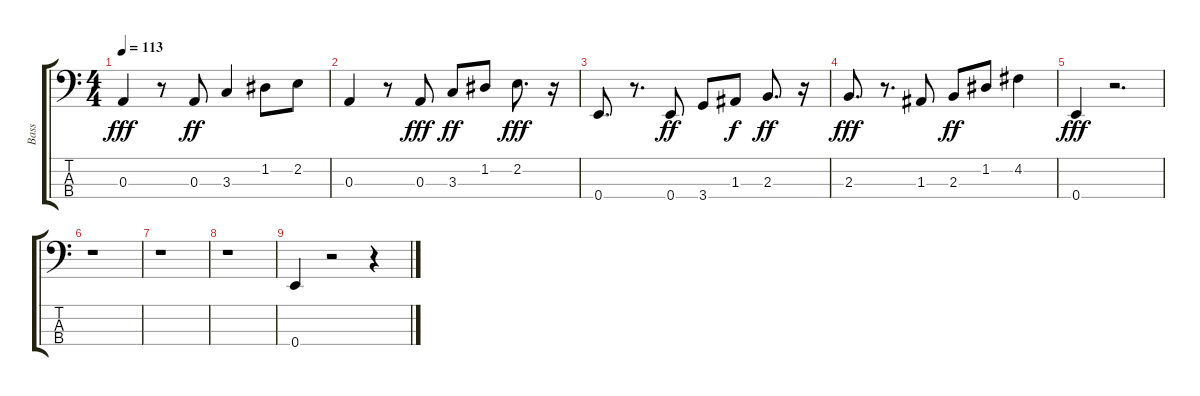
\track ("Bass" "Bass") {instrument electricbassfinger}
\staff {score tabs}
\tuning (G2 D2 A1 E1) {hide}
\ts (4 4)
\tempo 113
\clef f4
\ks c
0.3.4{dy fff} r.8 0.3.8{dy ff} 3.3.4 1.2.8 2.2.8 |
0.3.4 r.8 0.3.8{dy fff} 3.3.8{dy ff} 1.2.8 2.2.8{d dy fff} r.16 |
0.4.8{d} r.8{d} 0.4.8{dy ff} 3.4.8 1.3.8{dy f} 2.3.8{d dy ff} r.16 |
2.3.8{d dy fff} r.8{d} 1.3.8 2.3.8{dy ff} 1.2.8 4.2.4 |
0.4.4{dy fff} r.2{d} |
r.1 |
r.1 |
r.1 |
0.4.4 r.2 r.4
